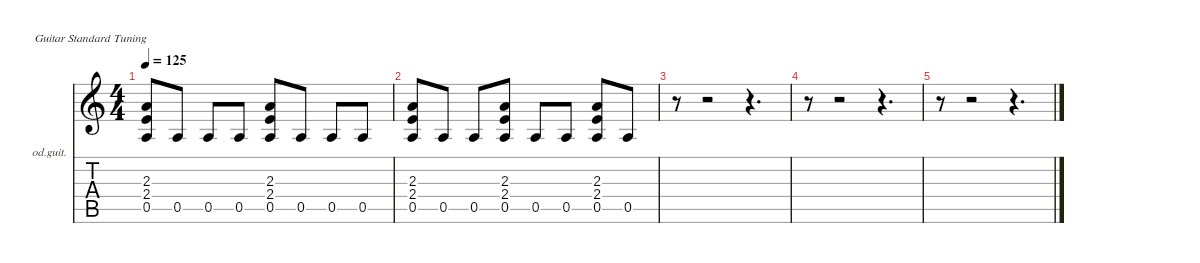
\defaultSystemsLayout 4
\hideDynamics
\bracketExtendMode nobrackets
\firstSystemTrackNameOrientation horizontal
\otherSystemsTrackNameOrientation horizontal
\track ("Vinnie Moore" "od.guit.") {instrument overdrivenguitar}
\staff {score tabs}
\tuning (E4 B3 G3 D3 A2 E2)
\ts (4 4)
\tempo 125
\clef g2
\ks c
(2.3 2.4 0.5).8{dy f} 0.5.8 0.5.8 0.5.8 (2.3 2.4 0.5).8 0.5.8 0.5.8 0.5.8 |
(2.3 2.4 0.5).8 0.5.8 0.5.8 (2.3 2.4 0.5).8 0.5.8 0.5.8 (2.3 2.4 0.5).8 0.5.8 |
r.8 r.2 r.4{d} |
r.8 r.2 r.4{d} |
r.8 r.2 r.4{d}
